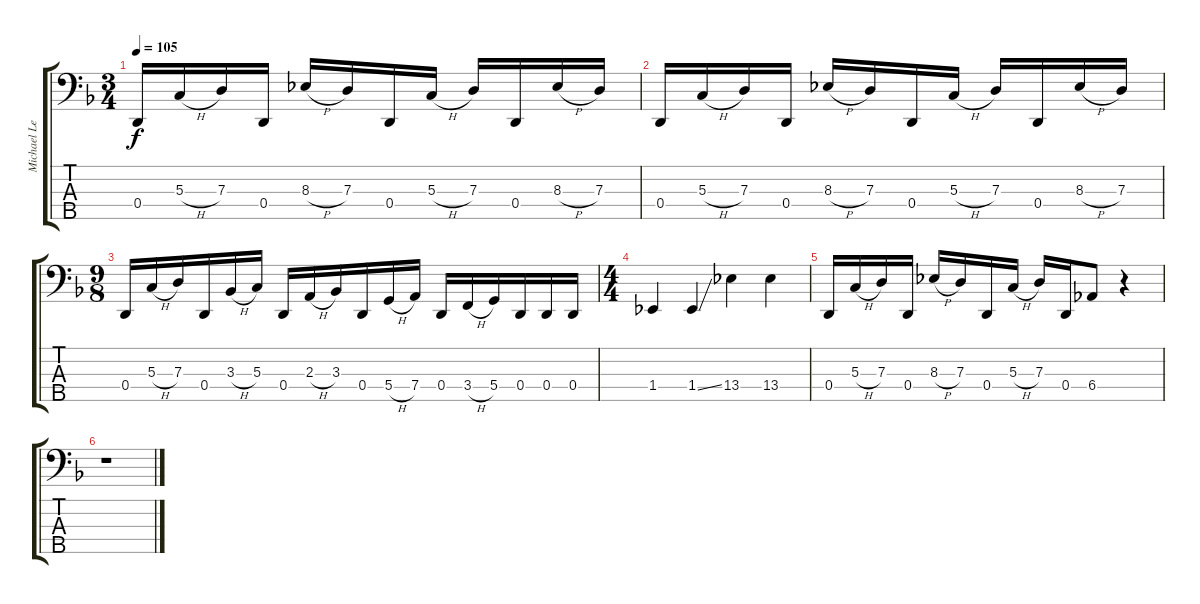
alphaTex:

\track ("Michael LePond Bass" "Michael Le") {instrument electricbassfinger}
\staff {score tabs}
\tuning (F2 C2 G1 D1 A0) {hide}
\ts (3 4)
\tempo 105
\clef f4
\ks dminor
0.4.16{dy f} 5.3{h}.16 7.3.16 0.4.16 8.3{h}.16 7.3.16 0.4.16 5.3{h}.16 7.3.16 0.4.16 8.3{h}.16 7.3.16 |
0.4.16 5.3{h}.16 7.3.16 0.4.16 8.3{h}.16 7.3.16 0.4.16 5.3{h}.16 7.3.16 0.4.16 8.3{h}.16 7.3.16 |
\ts (9 8)
0.4.16 5.3{h}.16 7.3.16 0.4.16 3.3{h}.16 5.3.16 0.4.16 2.3{h}.16 3.3.16 0.4.16 5.4{h}.16 7.4.16 0.4.16 3.4{h}.16 5.4.16 0.4.16 0.4.16 0.4.16 |
\ts (4 4)
1.4.4 1.4{ss}.4 13.4.4 13.4.4 |
0.4.16 5.3{h}.16 7.3.16 0.4.16 8.3{h}.16 7.3.16 0.4.16 5.3{h}.16 7.3.16 0.4.16 6.4.8 r.4 |
r.1
